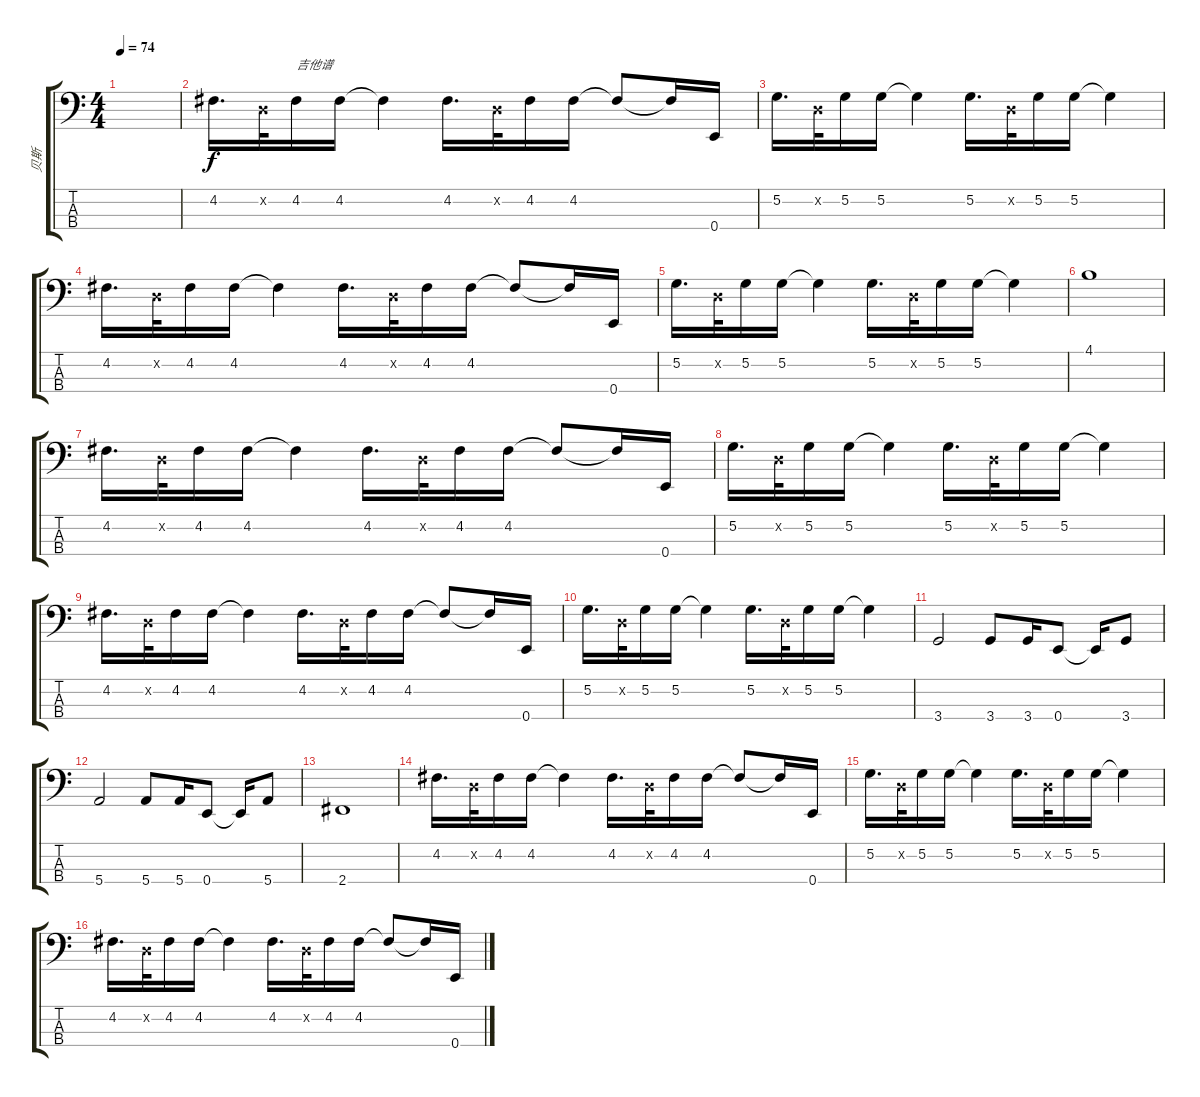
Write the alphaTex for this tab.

\track ("贝斯" "贝斯") {instrument electricbassfinger}
\staff {score tabs}
\tuning (G2 D2 A1 E1) {hide}
\ts (4 4)
\tempo 74
\clef f4
\ks c
|
4.2.16{d} 0.2{x}.32 4.2.16{txt "吉他谱"} 4.2.16 4.2{t}.4 4.2.16{d} 0.2{x}.32 4.2.16 4.2.16 4.2{t}.8 4.2{t}.16 0.4.16 |
5.2.16{d} 0.2{x}.32 5.2.16 5.2.16 5.2{t}.4 5.2.16{d} 0.2{x}.32 5.2.16 5.2.16 5.2{t}.4 |
4.2.16{d} 0.2{x}.32 4.2.16 4.2.16 4.2{t}.4 4.2.16{d} 0.2{x}.32 4.2.16 4.2.16 4.2{t}.8 4.2{t}.16 0.4.16 |
5.2.16{d} 0.2{x}.32 5.2.16 5.2.16 5.2{t}.4 5.2.16{d} 0.2{x}.32 5.2.16 5.2.16 5.2{t}.4 |
4.1.1 |
4.2.16{d} 0.2{x}.32 4.2.16 4.2.16 4.2{t}.4 4.2.16{d} 0.2{x}.32 4.2.16 4.2.16 4.2{t}.8 4.2{t}.16 0.4.16 |
5.2.16{d} 0.2{x}.32 5.2.16 5.2.16 5.2{t}.4 5.2.16{d} 0.2{x}.32 5.2.16 5.2.16 5.2{t}.4 |
4.2.16{d} 0.2{x}.32 4.2.16 4.2.16 4.2{t}.4 4.2.16{d} 0.2{x}.32 4.2.16 4.2.16 4.2{t}.8 4.2{t}.16 0.4.16 |
5.2.16{d} 0.2{x}.32 5.2.16 5.2.16 5.2{t}.4 5.2.16{d} 0.2{x}.32 5.2.16 5.2.16 5.2{t}.4 |
3.4.2 3.4.8 3.4.16 0.4.8 0.4{t}.16 3.4.8 |
5.4.2 5.4.8 5.4.16 0.4.8 0.4{t}.16 5.4.8 |
2.4.1 |
4.2.16{d} 0.2{x}.32 4.2.16 4.2.16 4.2{t}.4 4.2.16{d} 0.2{x}.32 4.2.16 4.2.16 4.2{t}.8 4.2{t}.16 0.4.16 |
5.2.16{d} 0.2{x}.32 5.2.16 5.2.16 5.2{t}.4 5.2.16{d} 0.2{x}.32 5.2.16 5.2.16 5.2{t}.4 |
4.2.16{d} 0.2{x}.32 4.2.16 4.2.16 4.2{t}.4 4.2.16{d} 0.2{x}.32 4.2.16 4.2.16 4.2{t}.8 4.2{t}.16 0.4.16
